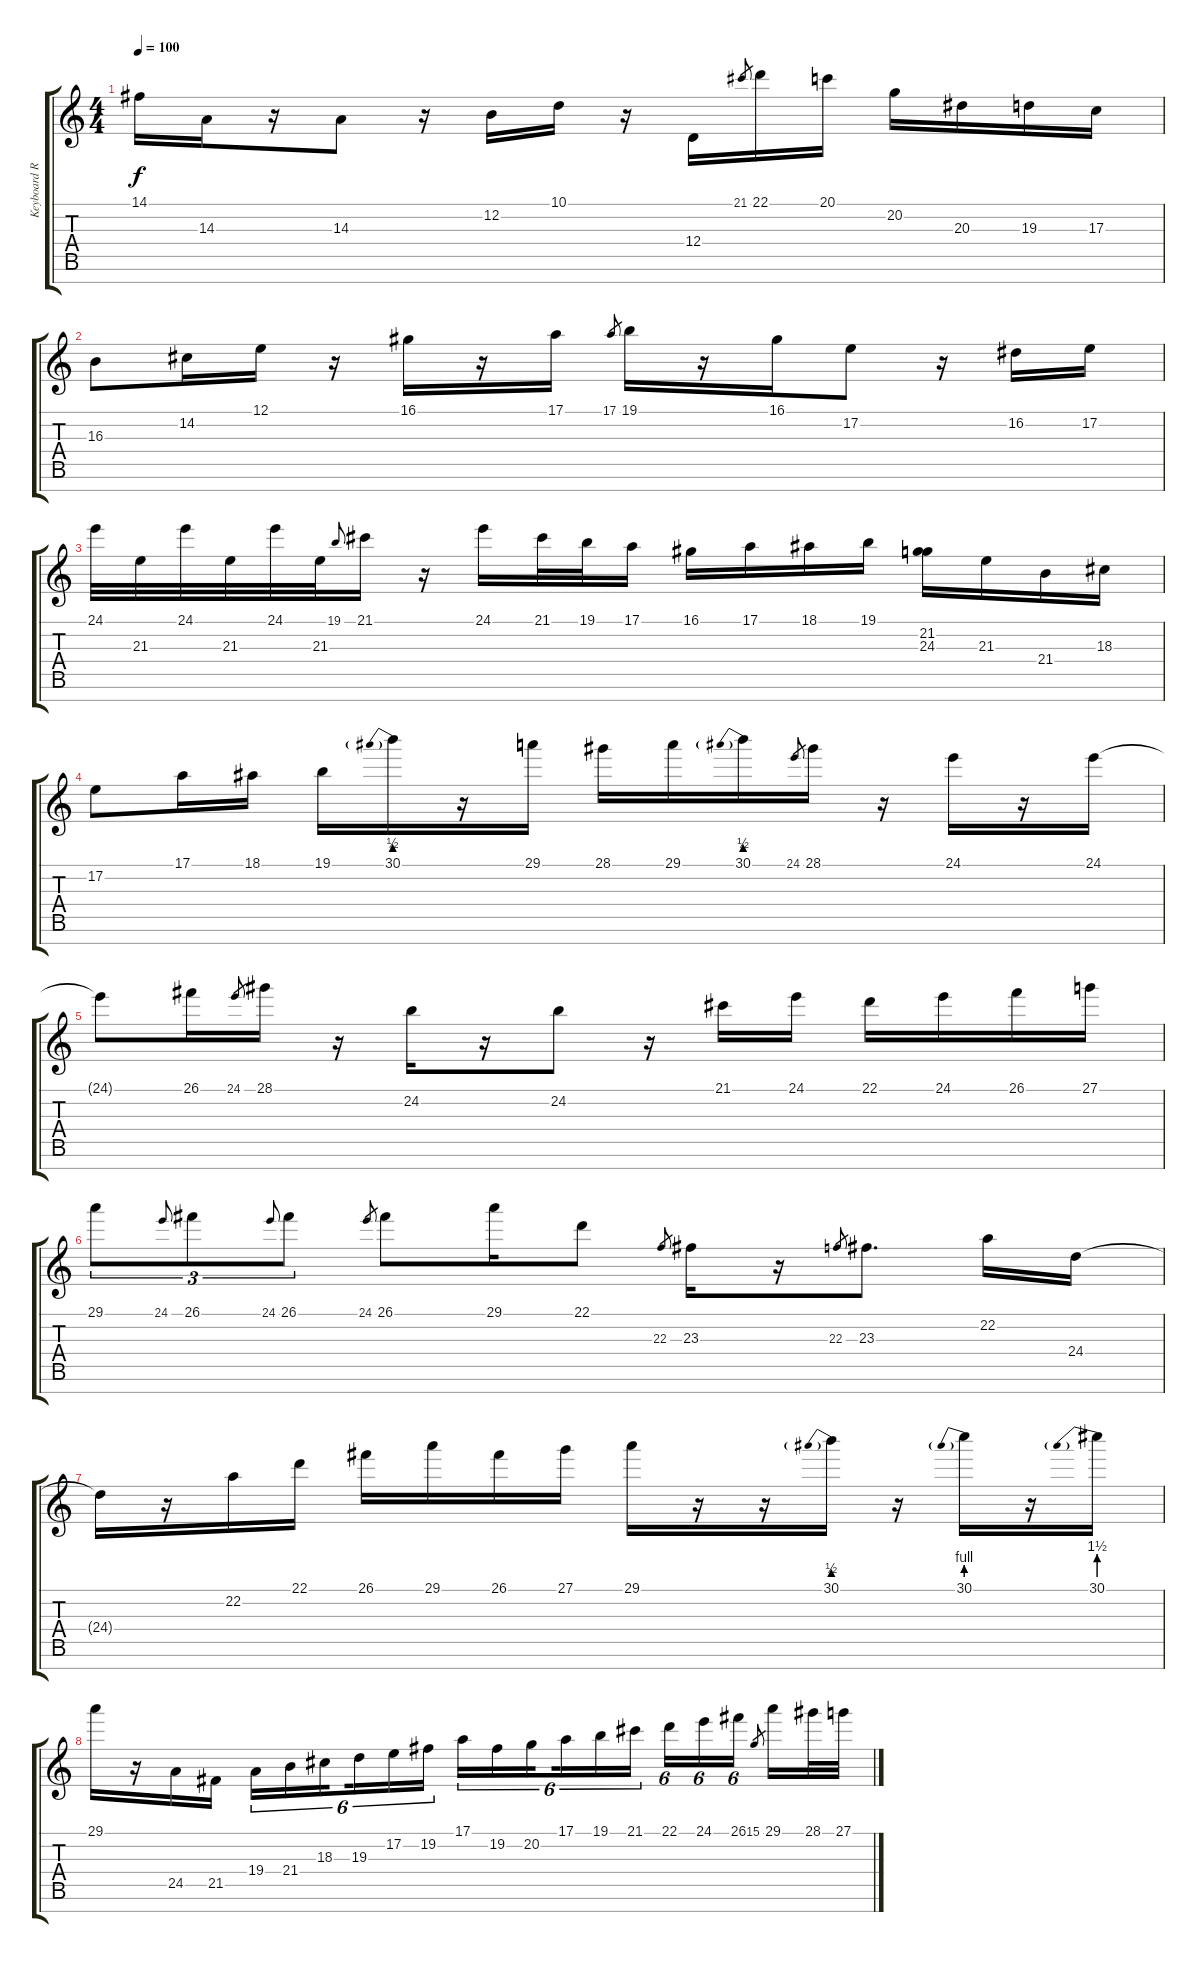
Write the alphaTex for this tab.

\track ("Keyboard R" "Keyboard R") {instrument pad1newage}
\staff {score tabs}
\tuning (E4 B3 G3 D3 A2 E2 B1) {hide}
\ts (4 4)
\tempo 100
\clef g2
\ks c
14.1.16{dy f} 14.3.16 r.16 14.3.8 r.16 12.2.16 10.1.16 r.16 12.4.16 21.1.8{gr} 22.1.16 20.1.16 20.2.16 20.3.16 19.3.16 17.3.16 |
16.3.8 14.2.16 12.1.16 r.16 16.1.16 r.16 17.1.16 17.1.8{gr} 19.1.16 r.16 16.1.16 17.2.8 r.16 16.2.16 17.2.16 |
24.1.32 21.3.32 24.1.32 21.3.32 24.1.32 21.3.32 19.1.8{gr onbeat} 21.1.16 r.16 24.1.16 21.1.32 19.1.32 17.1.16 16.1.16 17.1.16 18.1.16 19.1.16 (21.2 24.3).16 21.3.16 21.4.16 18.3.16 |
17.2.8 17.1.16 18.1.16 19.1.16 30.1{be (prebend 0 2 60 2)}.16 r.16 29.1.16 28.1.16 29.1.16 30.1{be (prebend 0 2 60 2)}.16 24.1.8{gr} 28.1.16 r.16 24.1.16 r.16 24.1.16 |
24.1{t}.8 26.1.16 24.1.8{gr} 28.1.16 r.16 24.2.16 r.16 24.2.8 r.16 21.1.16 24.1.16 22.1.16 24.1.16 26.1.16 27.1.16 |
29.1.8{tu (3 2)} 24.1.8{gr onbeat} 26.1.8{tu (3 2)} 24.1.8{gr onbeat} 26.1.8{tu (3 2)} 24.1.8{gr} 26.1.8 29.1.16 22.1.8 22.3.8{gr} 23.3.16 r.16 22.3.8{gr} 23.3.8{d} 22.2.16 24.4.16 |
24.4{t}.16 r.16 22.2.16 22.1.16 26.1.16 29.1.16 26.1.16 27.1.16 29.1.16 r.16 r.16 30.1{be (prebend 0 2 60 2)}.16 r.16 30.1{be (prebend 0 4 60 4)}.16 r.16 30.1{be (prebend 0 6 60 6)}.16 |
29.1.16 r.16 24.5.16 21.5.16 19.4.16{tu (6 4)} 21.4.16{tu (6 4)} 18.3.16{tu (6 4) beam splitsecondary} 19.3.16{tu (6 4)} 17.2.16{tu (6 4)} 19.2.16{tu (6 4)} 17.1.16{tu (6 4)} 19.2.16{tu (6 4)} 20.2.16{tu (6 4) beam splitsecondary} 17.1.16{tu (6 4)} 19.1.16{tu (6 4)} 21.1.16{tu (6 4)} 22.1.16{tu (6 4)} 24.1.16{tu (6 4)} 26.1.16{tu (6 4)} 15.1.8{gr beam splitsecondary} 29.1.16 28.1.32 27.1.32
